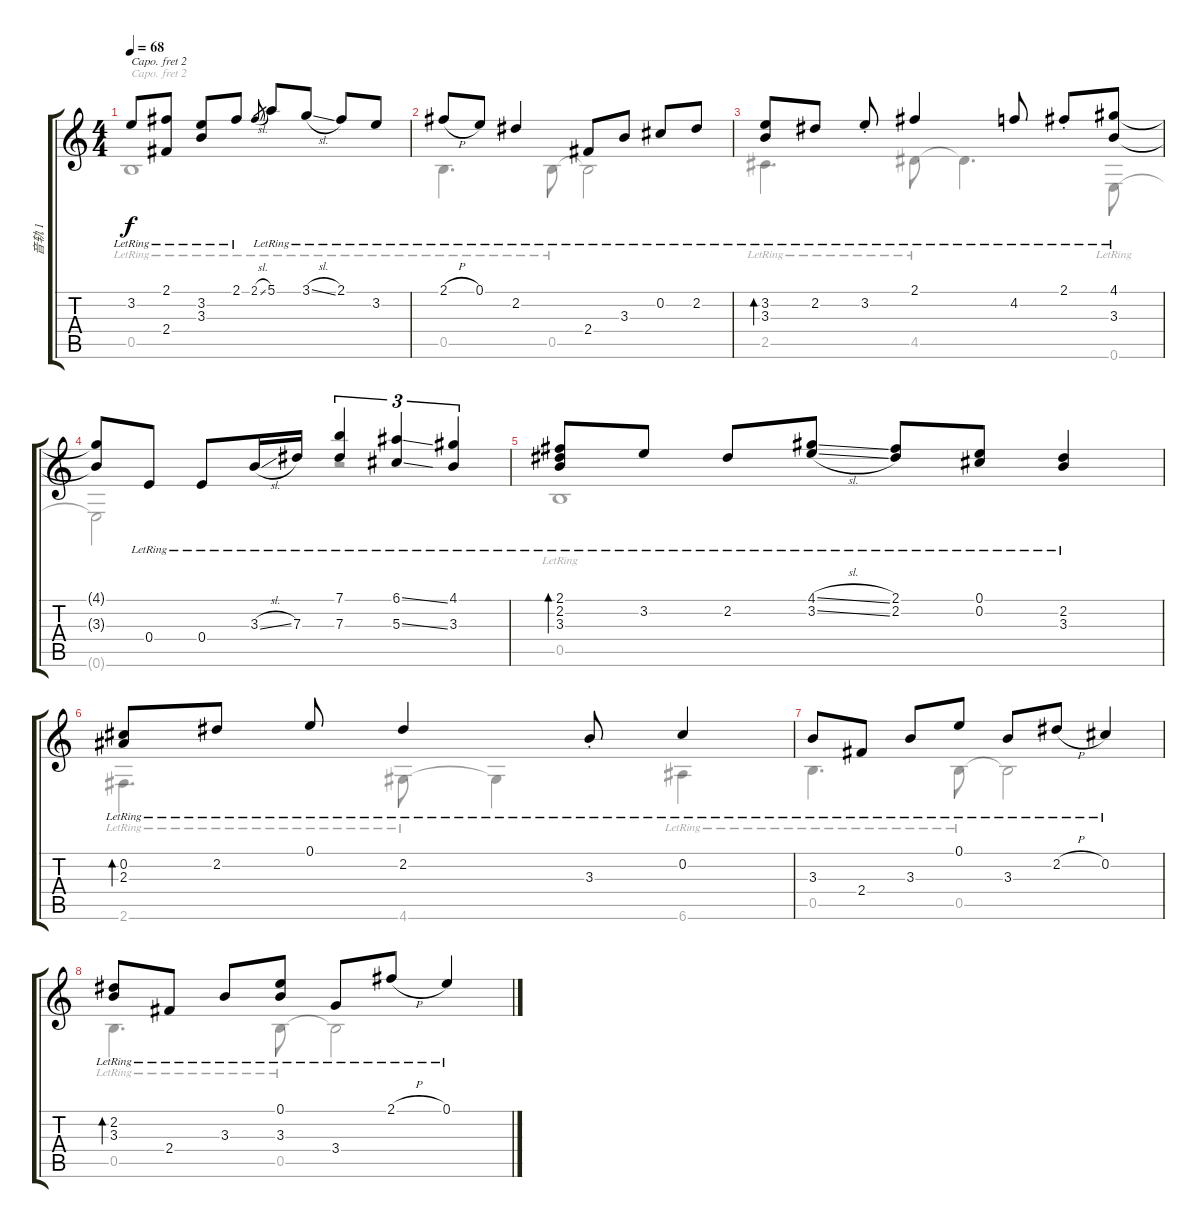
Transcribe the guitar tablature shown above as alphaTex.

\track ("音轨 1" "音轨 1") {instrument acousticguitarsteel}
\staff {score tabs}
\capo 2
\tuning (D4 B3 Gb3 D3 A2 D2) {hide}
\voice
\ts (4 4)
\tempo 68
\clef g2
\ks c
3.2{lr}.8{dy f} (2.1{lr} 2.4{lr}).8 (3.2{lr} 3.3{lr}).8 2.1{lr}.8 2.1{sl}.8{gr} 5.1{lr}.8 3.1{sl lr}.8 2.1{lr}.8 3.2{lr}.8 |
2.1{h lr}.8 0.1{lr}.8 2.2{lr}.4 2.4{lr}.8 3.3{lr}.8 0.2{lr}.8 2.2{lr}.8 |
(3.2{lr} 3.3{lr}).8{bd 120} 2.2{lr}.8 3.2{st lr}.8 2.1{lr}.4 4.2{lr}.8 2.1{st lr}.8 (4.1{lr} 3.3{lr}).8 |
(4.1{t} 3.3{t}).8 0.4{lr}.8 0.4{lr}.8 3.3{sl lr}.16 7.3{lr}.16 (7.1{lr} 7.3{lr}).4{tu (3 2)} (6.1{ss lr} 5.3{ss lr}).4{tu (3 2)} (4.1{lr} 3.3{lr}).4{tu (3 2)} |
(2.1{lr} 2.2{lr} 3.3{lr}).8{bd 240} 3.2{lr}.8 2.2{lr}.8 (4.1{sl lr} 3.2{sl lr}).8 (2.1{lr} 2.2{lr}).8 (0.1{lr} 0.2{lr}).8 (2.2{lr} 3.3{lr}).4 |
(0.2{lr} 2.3{lr}).8{bd 240} 2.2{lr}.8 0.1{lr}.8 2.2{lr}.4 3.3{st lr}.8 0.2{lr}.4 |
3.3{lr}.8 2.4{lr}.8 3.3{lr}.8 0.1{lr}.8 3.3{lr}.8 2.2{h lr}.8 0.2{lr}.4 |
(2.2{lr} 3.3{lr}).8{bd 240} 2.4{lr}.8 3.3{lr}.8 (0.1{lr} 3.3{lr}).8 3.4{lr}.8 2.1{h lr}.8 0.1{lr}.4
\voice
\clef g2
\ottava regular
\simile none
\ks c
0.5{lr}.1{dy f} |
0.5{lr}.4{d} 0.5{lr}.8 0.5{t}.2 |
2.5{lr}.4{d} 4.5{lr}.8 4.5{t}.4{d} 0.6{lr}.8 |
0.6{t}.2 r.2 |
0.5{lr}.1 |
2.6{lr}.4{d} 4.6{lr}.8 4.6{t}.4 6.6{lr}.4 |
0.5{lr}.4{d} 0.5{lr}.8 0.5{t}.2 |
0.5{lr}.4{d} 0.5{lr}.8 0.5{t}.2
